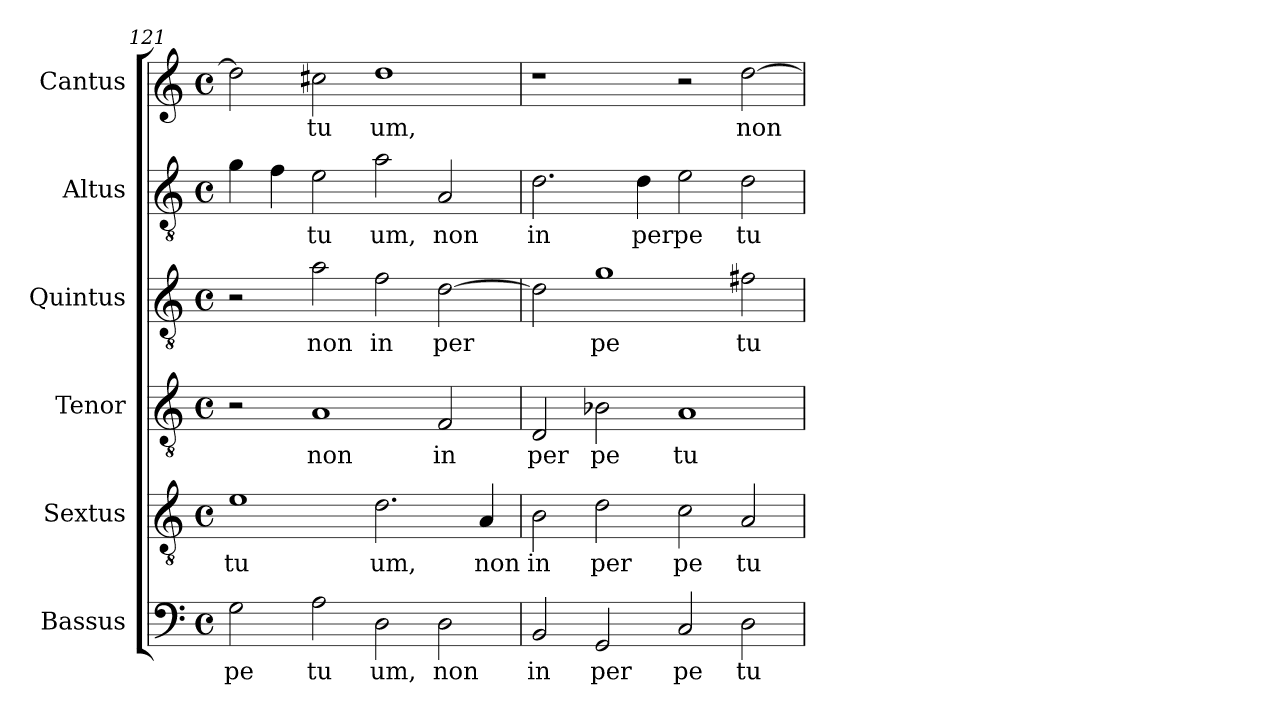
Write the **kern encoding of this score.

**kern	**text	**kern	**text	**kern	**text	**kern	**text	**kern	**text	**kern	**text
*part6	*part6	*part5	*part5	*part4	*part4	*part3	*part3	*part2	*part2	*part1	*part1
*staff6	*staff6	*staff5	*staff5	*staff4	*staff4	*staff3	*staff3	*staff2	*staff2	*staff1	*staff1
*I"Bassus	*	*I"Sextus	*	*I"Tenor	*	*I"Quintus	*	*I"Altus	*	*I"Cantus	*
*clefF4	*	*clefGv2	*	*clefGv2	*	*clefGv2	*	*clefGv2	*	*clefG2	*
*	*	*	*	*k[]	*	*	*	*	*	*	*
*	*	*	*	*C:	*	*	*	*	*	*	*
*M4/4	*	*M4/4	*	*M4/4	*	*M4/4	*	*M4/4	*	*M4/4	*
*met(c)	*	*met(c)	*	*met(c)	*	*met(c)	*	*met(c)	*	*met(c)	*
=121	=121	=121	=121	=121	=121	=121	=121	=121	=121	=121	=121
!	!LO:LY:b:cj	!	!LO:LY:b:cj	!	!	!	!	!	!	!	!
2G\	pe	1e	tu	2r	.	2r	.	4g\	.	2dd\]	.
.	.	.	.	.	.	.	.	4f\	.	.	.
!	!LO:LY:b:cj	!	!	!	!LO:LY:b:cj	!	!LO:LY:b:cj	!	!LO:LY:b:cj	!	!LO:LY:b:cj
2A\	tu	.	.	1A	non	2a\	non	2e\	tu	2cc#X\	tu
!	!LO:LY:b:cj	!	!LO:LY:b:cj	!	!	!	!LO:LY:b:cj	!	!LO:LY:b:cj	!	!LO:LY:b:cj
2D\	um,	2.d\	um,	.	.	2f\	in	2a\	um,	1dd	um,
!	!LO:LY:b:cj	!	!	!	!LO:LY:b:cj	!	!LO:LY:b	!	!LO:LY:b:cj	!	!
2D\	non	.	.	2F/	in	[>2d\	per	2A/	non	.	.
!	!	!	!LO:LY:b:cj	!	!	!	!	!	!	!	!
.	.	4A/	non	.	.	.	.	.	.	.	.
=122	=122	=122	=122	=122	=122	=122	=122	=122	=122	=122	=122
!	!LO:LY:b:cj	!	!LO:LY:b:cj	!	!LO:LY:b:cj	!	!	!	!LO:LY:b:cj	!	!
2BB/	in	2B\	in	2D/	per	2d\]	.	2.d\	in	1r	.
!	!LO:LY:b:cj	!	!LO:LY:b:cj	!	!LO:LY:b:cj	!	!LO:LY:b:cj	!	!	!	!
2GG/	per	2d\	per	2B-X\	pe	1g	pe	.	.	.	.
!	!	!	!	!	!	!	!	!	!LO:LY:b:cj	!	!
.	.	.	.	.	.	.	.	4d\	perpe	.	.
!	!LO:LY:b:cj	!	!LO:LY:b:cj	!	!LO:LY:b:cj	!	!	!	!	!	!
2C/	pe	2c\	pe	1A	tu	.	.	2e\	.	2r	.
!	!LO:LY:b:cj	!	!LO:LY:b:cj	!	!	!	!LO:LY:b:cj	!	!LO:LY:b:cj	!	!LO:LY:b
2D\	tu	2A/	tu	.	.	2f#X\	tu	2d\	tu	[>2dd\	non
=	=	=	=	=	=	=	=	=	=	=	=
*-	*-	*-	*-	*-	*-	*-	*-	*-	*-	*-	*-
